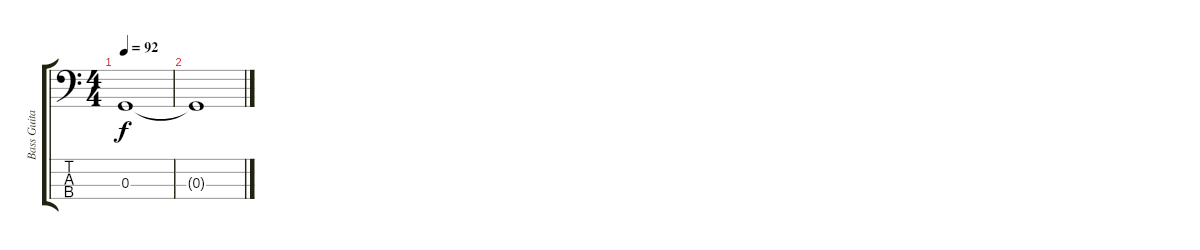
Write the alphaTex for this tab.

\track ("Bass Guitar (Marc McKnight)" "Bass Guita") {instrument electricbasspick}
\staff {score tabs}
\tuning (F2 C2 G1 C1) {hide}
\ts (4 4)
\tempo 92
\clef f4
\ks c
0.3{t}.1{dy f} |
0.3{t}.1
